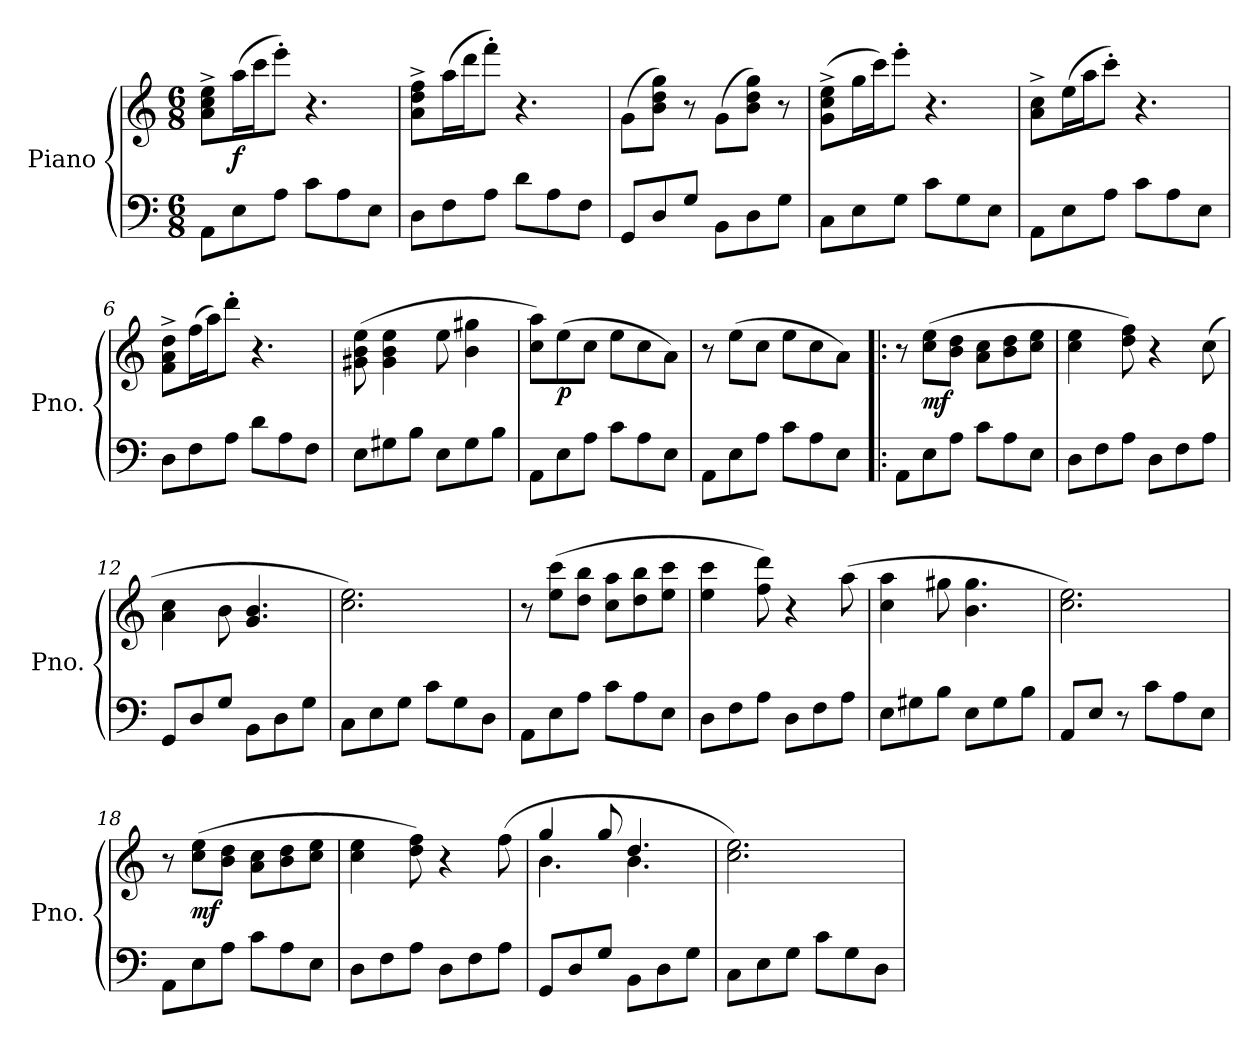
**kern	**kern	**dynam
*part1	*part1	*part1
*staff2	*staff1	*staff1/2
*I"Piano	*	*
*I'Pno.	*	*
*clefF4	*clefG2	*
*k[]	*k[]	*
*M6/8	*M6/8	*
=1	=1	=1
8AA\L	8a\^ 8cc\^ 8ee\^L	.
!	!	!LO:DY:b
8E\	(>16aa\L	f
.	16ccc\J	.
8A\J	8eee'\J)	.
8c<\L	4.r	.
8A\	.	.
8E\J	.	.
=2	=2	=2
8D\L	8a\^ 8dd\^ 8ff\^L	.
8F\	(>16aa\L	.
.	16ddd\J	.
8A\J	8fff'\J)	.
8d\L	4.r	.
8A\	.	.
8F\J	.	.
=3	=3	=3
8GG/L	(>8g\L	.
8D/	8b\ 8dd\ 8gg\J)	.
8G/J	8r	.
8BB\L	(>8g\L	.
8D\	8b\ 8dd\ 8gg\J)	.
8G\J	8r	.
=4	=4	=4
8C\L	(>8g\^ 8cc\^ 8ee\^L	.
8E\	16gg\L	.
.	16ccc\J)	.
8G\J	8eee'\J	.
8c\L	4.r	.
8G\	.	.
8E\J	.	.
!!LO:LB:g=z
=5	=5	=5
8AA\L	8a\^ 8cc\^L	.
8E\	(>16ee\L	.
.	16aa\J	.
8A\J	8ccc'\J)	.
8c\L	4.r	.
8A\	.	.
8E\J	.	.
=6	=6	=6
8D\L	8f\^ 8a\^ 8dd\^L	.
8F\	(>16ff\L	.
.	16aa\J)	.
8A\J	8ddd'\J	.
8d\L	4.r	.
8A\	.	.
8F\J	.	.
=7	=7	=7
8E\L	(>8g#X\ 8b\ 8ee\	.
8G#X\	4g#\ 4b\ 4ee\	.
8B\J	.	.
8E\L	8ee\	.
8G#\	4b\ 4gg#X\	.
8B\J	.	.
=8	=8	=8
8AA\L	8cc\ 8aa\L)	.
!	!	!LO:DY:b
8E\	(>8ee\	p
8A\J	8cc\J	.
8c\L	8ee\L	.
8A\	8cc\	.
8E\J	8a\J)	.
=9	=9	=9
8AA\L	8r	.
8E\	(>8ee\L	.
8A\J	8cc\J	.
8c\L	8ee\L	.
8A\	8cc\	.
8E\J	8a\J)	.
!!LO:LB:g=z
=10!|:	=10!|:	=10!|:
8AA\L	8r	.
!	!	!LO:DY:b
8E\	(>8cc\ 8ee\L	mf
8A\J	8b\ 8dd\J	.
8c\L	8a\ 8cc\L	.
8A\	8b\ 8dd\	.
8E\J	8cc\ 8ee\J	.
=11	=11	=11
8D\L	4cc\ 4ee\	.
8F\	.	.
8A\J	8dd\ 8ff\)	.
8D\L	4r	.
8F\	.	.
8A\J	(>8cc\	.
=12	=12	=12
8GG/L	4a\ 4cc\	.
8D/	.	.
8G/J	8b\	.
8BB\L	4.g/ 4.b/	.
8D\	.	.
8G\J	.	.
=13	=13	=13
8C\L	2.cc\ 2.ee\)	.
8E\	.	.
8G\J	.	.
8c\L	.	.
8G\	.	.
8D\J	.	.
!!LO:LB:g=z
=14	=14	=14
8AA\L	8r	.
8E\	(>8ee\ 8ccc\L	.
8A\J	8dd\ 8bb\J	.
8c\L	8cc\ 8aa\L	.
8A\	8dd\ 8bb\	.
8E\J	8ee\ 8ccc\J	.
=15	=15	=15
8D\L	4ee\ 4ccc\	.
8F\	.	.
8A\J	8ff\ 8ddd\)	.
8D\L	4r	.
8F\	.	.
8A\J	(>8aa\	.
=16	=16	=16
8E\L	4cc\ 4aa\	.
8G#X\	.	.
8B\J	8gg#X\	.
8E\L	4.b\ 4.gg#\	.
8G#\	.	.
8B\J	.	.
=17	=17	=17
8AA/L	2.cc\ 2.ee\)	.
8E/J	.	.
8r	.	.
8c\L	.	.
8A\	.	.
8E\J	.	.
!!LO:LB:g=z
=18	=18	=18
8AA\L	8r	.
!	!	!LO:DY:b
8E\	(>8cc\ 8ee\L	mf
8A\J	8b\ 8dd\J	.
8c\L	8a\ 8cc\L	.
8A\	8b\ 8dd\	.
8E\J	8cc\ 8ee\J	.
=19	=19	=19
8D\L	4cc\ 4ee\	.
8F\	.	.
8A\J	8dd\ 8ff\)	.
8D\L	4r	.
8F\	.	.
8A\J	(>8ff\	.
=20	=20	=20
*	*^	*
8GG/L	4gg/	4.b\	.
8D/	.	.	.
8G/J	8gg/	.	.
8BB\L	4.dd/	4.b\	.
8D\	.	.	.
8G\J	.	.	.
*	*v	*v	*
=21	=21	=21
8C\L	2.cc\ 2.ee\)	.
8E\	.	.
8G\J	.	.
8c\L	.	.
8G\	.	.
8D\J	.	.
=	=	=
*-	*-	*-
